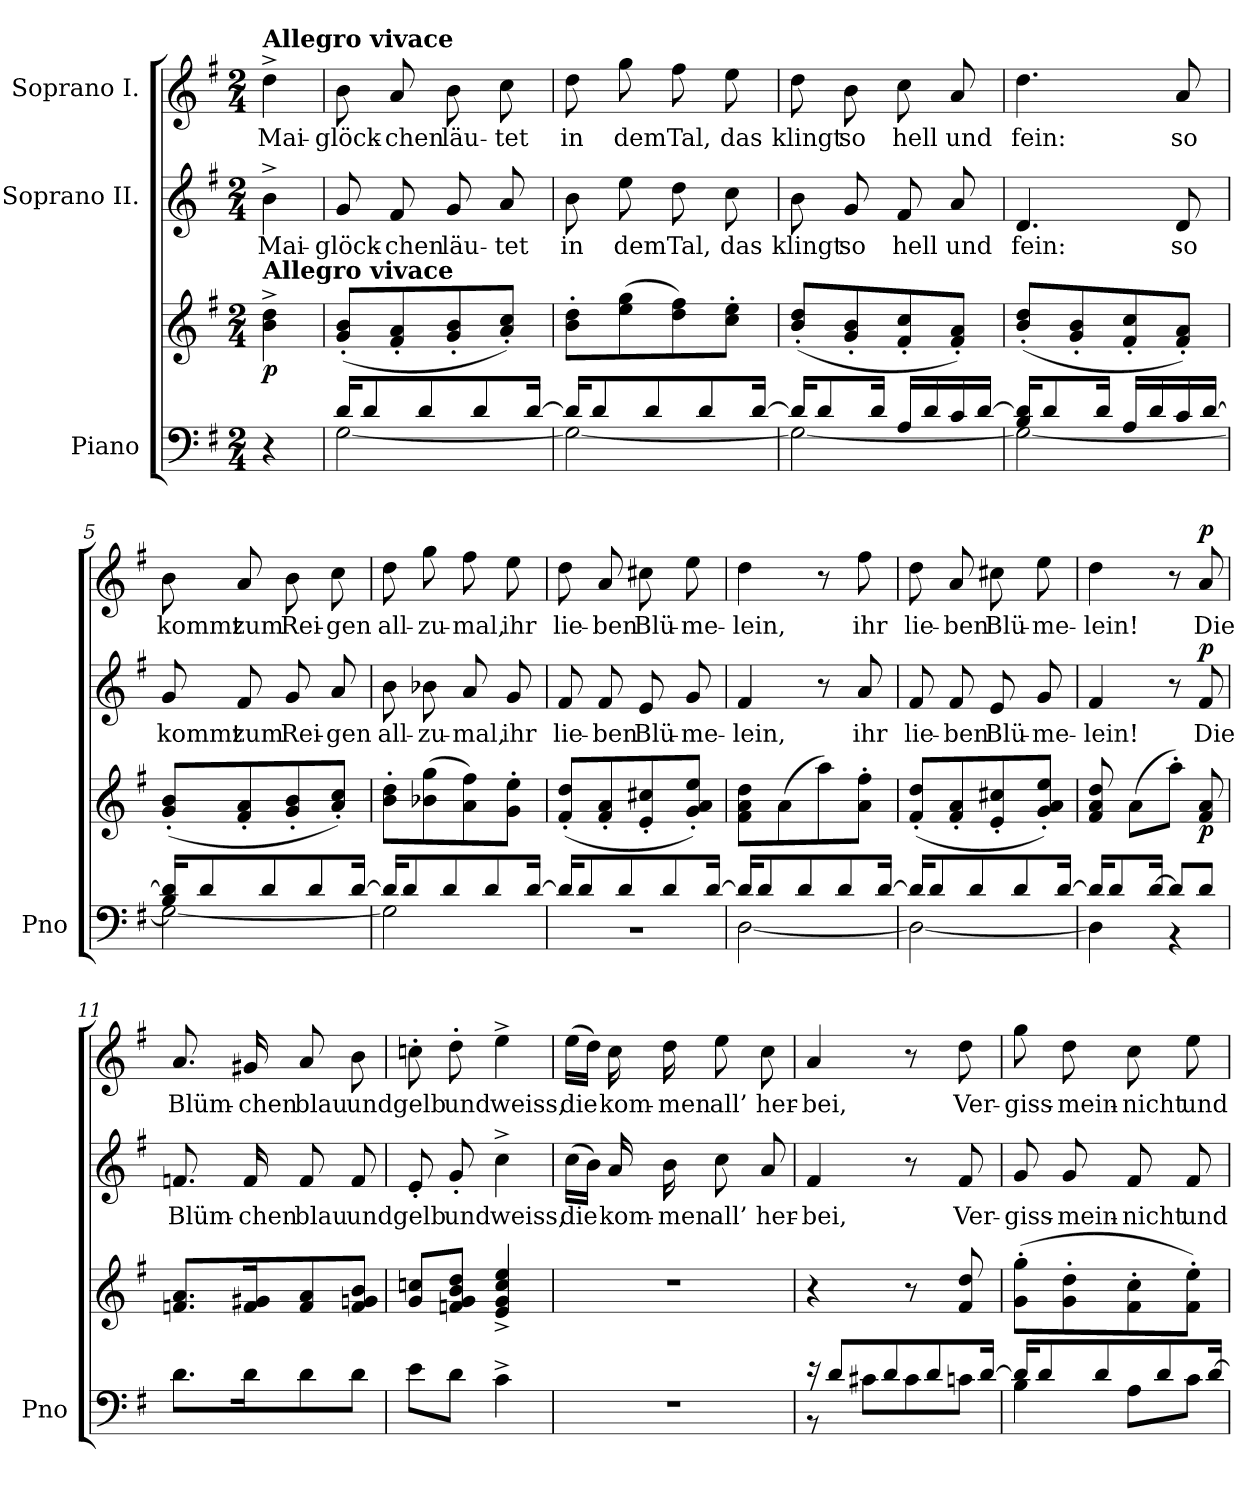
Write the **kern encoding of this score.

**kern	**kern	**dynam	**kern	**text	**dynam	**kern	**text	**dynam
*part3	*part3	*part3	*part2	*part2	*part2	*part1	*part1	*part1
*staff4	*staff3	*staff3/4	*staff2	*staff2	*staff2	*staff1	*staff1	*staff1
*I"Piano	*	*	*I"Soprano II.	*	*	*I"Soprano I.	*	*
*I'Pno	*	*	*	*	*	*	*	*
*clefF4	*clefG2	*	*clefG2	*	*	*clefG2	*	*
*k[f#]	*k[f#]	*	*k[f#]	*	*	*k[f#]	*	*
*M2/4	*M2/4	*	*M2/4	*	*	*M2/4	*	*
=	=	=	=	=	=	=	=	=
!	!	!	!	!	!	!LO:TX:a:B:t=Allegro vivace	!	!
!	!LO:TX:a:B:t=Allegro vivace	!	!	!	!	!	!	!
!	!	!LO:DY:b	!	!LO:LY:b	!	!	!LO:LY:b	!
4r	4b\^ 4dd\^	p	4b^\	Mai-	.	4dd^\	Mai-	.
=1	=1	=1	=1	=1	=1	=1	=1	=1
*^	*	*	*	*	*	*	*	*
!	!	!	!	!	!LO:LY:b	!	!	!LO:LY:b	!
16d/KL	[2G\	(8g/' 8b/'L	.	8g/	-glöck-	.	8b\	-glöck-	.
8d/	.	.	.	.	.	.	.	.	.
!	!	!	!	!	!LO:LY:b	!	!	!LO:LY:b	!
.	.	8f#/' 8a/'	.	8f#/	-chen	.	8a/	-chen	.
8d/	.	.	.	.	.	.	.	.	.
!	!	!	!	!	!LO:LY:b	!	!	!LO:LY:b	!
.	.	8g/' 8b/'	.	8g/	läu-	.	8b\	läu-	.
8d/	.	.	.	.	.	.	.	.	.
!	!	!	!	!	!LO:LY:b	!	!	!LO:LY:b	!
.	.	8a/' 8cc/'J)	.	8a/	-tet	.	8cc\	-tet	.
[16d/Jk	.	.	.	.	.	.	.	.	.
=2	=2	=2	=2	=2	=2	=2	=2	=2	=2
!	!	!	!	!	!LO:LY:b	!	!	!LO:LY:b	!
16d/KL]	2G\_	8b\' 8dd\'L	.	8b\	in	.	8dd\	in	.
8d/	.	.	.	.	.	.	.	.	.
!	!	!	!	!	!LO:LY:b	!	!	!LO:LY:b	!
.	.	(8ee\ 8gg\	.	8ee\	dem	.	8gg\	dem	.
8d/	.	.	.	.	.	.	.	.	.
!	!	!	!	!	!LO:LY:b	!	!	!LO:LY:b	!
.	.	8dd\ 8ff#\)	.	8dd\	Tal,	.	8ff#\	Tal,	.
8d/	.	.	.	.	.	.	.	.	.
!	!	!	!	!	!LO:LY:b	!	!	!LO:LY:b	!
.	.	8cc\' 8ee\'J	.	8cc\	das	.	8ee\	das	.
[16d/Jk	.	.	.	.	.	.	.	.	.
=3	=3	=3	=3	=3	=3	=3	=3	=3	=3
!	!	!	!	!	!LO:LY:b	!	!	!LO:LY:b	!
16d/KL]	2G\_	(8b/' 8dd/'L	.	8b\	klingt	.	8dd\	klingt	.
8d/	.	.	.	.	.	.	.	.	.
!	!	!	!	!	!LO:LY:b	!	!	!LO:LY:b	!
.	.	8g/' 8b/'	.	8g/	so	.	8b\	so	.
16d/Jk	.	.	.	.	.	.	.	.	.
!	!	!	!	!	!LO:LY:b	!	!	!LO:LY:b	!
16A/LL	.	8f#/' 8cc/'	.	8f#/	hell	.	8cc\	hell	.
16d/	.	.	.	.	.	.	.	.	.
!	!	!	!	!	!LO:LY:b	!	!	!LO:LY:b	!
16c/	.	8f#/' 8a/'J)	.	8a/	und	.	8a/	und	.
[16d/JJ	.	.	.	.	.	.	.	.	.
!!LO:LB:g=z
=4	=4	=4	=4	=4	=4	=4	=4	=4	=4
!	!	!	!	!	!LO:LY:b	!	!	!LO:LY:b	!
16B/ 16d/]KL	2G\_	(8b/' 8dd/'L	.	4.d/	fein:	.	4.dd\	fein:	.
8d/	.	.	.	.	.	.	.	.	.
.	.	8g/' 8b/'	.	.	.	.	.	.	.
16d/Jk	.	.	.	.	.	.	.	.	.
16A/LL	.	8f#/' 8cc/'	.	.	.	.	.	.	.
16d/	.	.	.	.	.	.	.	.	.
!	!	!	!	!	!LO:LY:b	!	!	!LO:LY:b	!
16c/	.	8f#/' 8a/'J)	.	8d/	so	.	8a/	so	.
[16d/JJ	.	.	.	.	.	.	.	.	.
=5	=5	=5	=5	=5	=5	=5	=5	=5	=5
!	!	!	!	!	!LO:LY:b	!	!	!LO:LY:b	!
16B/ 16d/]KL	2G\_	(8g/' 8b/'L	.	8g/	kommt	.	8b\	kommt	.
8d/	.	.	.	.	.	.	.	.	.
!	!	!	!	!	!LO:LY:b	!	!	!LO:LY:b	!
.	.	8f#/' 8a/'	.	8f#/	zum	.	8a/	zum	.
8d/	.	.	.	.	.	.	.	.	.
!	!	!	!	!	!LO:LY:b	!	!	!LO:LY:b	!
.	.	8g/' 8b/'	.	8g/	Rei-	.	8b\	Rei-	.
8d/	.	.	.	.	.	.	.	.	.
!	!	!	!	!	!LO:LY:b	!	!	!LO:LY:b	!
.	.	8a/' 8cc/'J)	.	8a/	-gen	.	8cc\	-gen	.
[16d/Jk	.	.	.	.	.	.	.	.	.
=6	=6	=6	=6	=6	=6	=6	=6	=6	=6
!	!	!	!	!	!LO:LY:b	!	!	!LO:LY:b	!
16d/KL]	2G\]	8b\' 8dd\'L	.	8b\	all-	.	8dd\	all-	.
8d/	.	.	.	.	.	.	.	.	.
!	!	!	!	!	!LO:LY:b	!	!	!LO:LY:b	!
.	.	(8b-X\ 8gg\	.	8b-X\	-zu-	.	8gg\	-zu-	.
8d/	.	.	.	.	.	.	.	.	.
!	!	!	!	!	!LO:LY:b	!	!	!LO:LY:b	!
.	.	8a\ 8ff#\)	.	8a/	-mal,	.	8ff#\	-mal,	.
8d/	.	.	.	.	.	.	.	.	.
!	!	!	!	!	!LO:LY:b	!	!	!LO:LY:b	!
.	.	8g\' 8ee\'J	.	8g/	ihr	.	8ee\	ihr	.
[16d/Jk	.	.	.	.	.	.	.	.	.
=7	=7	=7	=7	=7	=7	=7	=7	=7	=7
!	!	!	!	!	!LO:LY:b	!	!	!LO:LY:b	!
16d/KL]	2r	(8f#/' 8dd/'L	.	8f#/	lie-	.	8dd\	lie-	.
8d/	.	.	.	.	.	.	.	.	.
!	!	!	!	!	!LO:LY:b	!	!	!LO:LY:b	!
.	.	8f#/' 8a/'	.	8f#/	-ben	.	8a/	-ben	.
8d/	.	.	.	.	.	.	.	.	.
!	!	!	!	!	!LO:LY:b	!	!	!LO:LY:b	!
.	.	8e/' 8cc#X/'	.	8e/	Blü-	.	8cc#X\	Blü-	.
8d/	.	.	.	.	.	.	.	.	.
!	!	!	!	!	!LO:LY:b	!	!	!LO:LY:b	!
.	.	8g/' 8a/' 8ee/'J)	.	8g/	-me-	.	8ee\	-me-	.
[16d/Jk	.	.	.	.	.	.	.	.	.
!!LO:LB:g=z
=8	=8	=8	=8	=8	=8	=8	=8	=8	=8
!	!	!	!	!	!LO:LY:b	!	!	!LO:LY:b	!
16d/KL]	[2D\	8f#\ 8a\ 8dd\L	.	4f#/	-lein,	.	4dd\	-lein,	.
8d/	.	.	.	.	.	.	.	.	.
.	.	(8a\	.	.	.	.	.	.	.
8d/	.	.	.	.	.	.	.	.	.
.	.	8aa\)	.	8r	.	.	8r	.	.
8d/	.	.	.	.	.	.	.	.	.
!	!	!	!	!	!LO:LY:b	!	!	!LO:LY:b	!
.	.	8a\' 8ff#\'J	.	8a/	ihr	.	8ff#\	ihr	.
[16d/Jk	.	.	.	.	.	.	.	.	.
=9	=9	=9	=9	=9	=9	=9	=9	=9	=9
!	!	!	!	!	!LO:LY:b	!	!	!LO:LY:b	!
16d/KL]	2D\_	(8f#/' 8dd/'L	.	8f#/	lie-	.	8dd\	lie-	.
8d/	.	.	.	.	.	.	.	.	.
!	!	!	!	!	!LO:LY:b	!	!	!LO:LY:b	!
.	.	8f#/' 8a/'	.	8f#/	-ben	.	8a/	-ben	.
8d/	.	.	.	.	.	.	.	.	.
!	!	!	!	!	!LO:LY:b	!	!	!LO:LY:b	!
.	.	8e/' 8cc#X/'	.	8e/	Blü-	.	8cc#X\	Blü-	.
8d/	.	.	.	.	.	.	.	.	.
!	!	!	!	!	!LO:LY:b	!	!	!LO:LY:b	!
.	.	8g/' 8a/' 8ee/'J)	.	8g/	-me-	.	8ee\	-me-	.
[16d/Jk	.	.	.	.	.	.	.	.	.
=10	=10	=10	=10	=10	=10	=10	=10	=10	=10
!	!	!	!	!	!LO:LY:b	!	!	!LO:LY:b	!
16d/KL]	4D\]	8f#/ 8a/ 8dd/	.	4f#/	-lein!	.	4dd\	-lein!	.
8d/	.	.	.	.	.	.	.	.	.
.	.	(8a\L	.	.	.	.	.	.	.
[16d/Jk	.	.	.	.	.	.	.	.	.
8d/L]	4r	8aa'\J)	.	8r	.	.	8r	.	.
!	!	!	!LO:DY:b	!	!LO:LY:b	!LO:DY:a	!	!LO:LY:b	!LO:DY:a
8d/J	.	8f#/ 8a/	p	8f#/	Die	p	8a/	Die	p
*v	*v	*	*	*	*	*	*	*	*
=11	=11	=11	=11	=11	=11	=11	=11	=11
!	!	!	!	!LO:LY:b	!	!	!LO:LY:b	!
8.d\L	8.fn/ 8.a/L	.	8.fn/	Blüm-	.	8.a/	Blüm-	.
!	!	!	!	!LO:LY:b	!	!	!LO:LY:b	!
16d\K	16f/ 16g#X/K	.	16f/	-chen	.	16g#X/	-chen	.
!	!	!	!	!LO:LY:b	!	!	!LO:LY:b	!
8d\	8f/ 8a/	.	8f/	blau	.	8a/	blau	.
!	!	!	!	!LO:LY:b	!	!	!LO:LY:b	!
8d\J	8f/ 8gn/ 8b/J	.	8f/	und	.	8b\	und	.
!!LO:PB:g=z
=12	=12	=12	=12	=12	=12	=12	=12	=12
!	!	!	!	!LO:LY:b	!	!	!LO:LY:b	!
8e\L	8g/ 8ccn/L	.	8e'/	gelb	.	8ccn'\	gelb	.
!	!	!	!	!LO:LY:b	!	!	!LO:LY:b	!
8d\J	8fn/ 8g/ 8b/ 8dd/J	.	8g'/	und	.	8dd'\	und	.
!	!	!	!	!LO:LY:b	!	!	!LO:LY:b	!
4c^\	4e/^ 4g/^ 4cc/^ 4ee/^	.	4cc^\	weiss,	.	4ee^\	weiss,	.
=13	=13	=13	=13	=13	=13	=13	=13	=13
!	!	!	!	!LO:LY:b	!	!	!LO:LY:b	!
2r	2r	.	(16cc\LL	die	.	(16ee\LL	die	.
.	.	.	16b\JJ)	.	.	16dd\JJ)	.	.
!	!	!	!	!LO:LY:b	!	!	!LO:LY:b	!
.	.	.	16a/	kom-	.	16cc\	kom-	.
!	!	!	!	!LO:LY:b	!	!	!LO:LY:b	!
.	.	.	16b\	-men	.	16dd\	-men	.
!	!	!	!	!LO:LY:b	!	!	!LO:LY:b	!
.	.	.	8cc\	all’	.	8ee\	all’	.
!	!	!	!	!LO:LY:b	!	!	!LO:LY:b	!
.	.	.	8a/	her-	.	8cc\	her-	.
=14	=14	=14	=14	=14	=14	=14	=14	=14
*^	*	*	*	*	*	*	*	*
!	!	!	!	!	!LO:LY:b	!	!	!LO:LY:b	!
16r	8r	4r	.	4f#/	-bei,	.	4a/	-bei,	.
8d/L	.	.	.	.	.	.	.	.	.
.	8c#X\L	.	.	.	.	.	.	.	.
8d/	.	.	.	.	.	.	.	.	.
.	8c#\	8r	.	8r	.	.	8r	.	.
8d/	.	.	.	.	.	.	.	.	.
!	!	!	!	!	!LO:LY:b	!	!	!LO:LY:b	!
.	8cn\J	8f#/ 8dd/	.	8f#/	Ver-	.	8dd\	Ver-	.
[16d/Jk	.	.	.	.	.	.	.	.	.
=15	=15	=15	=15	=15	=15	=15	=15	=15	=15
!	!	!	!	!	!LO:LY:b	!	!	!LO:LY:b	!
16d/KL]	4B\	(8g\' 8gg\'L	.	8g/	-giss-	.	8gg\	-giss-	.
8d/	.	.	.	.	.	.	.	.	.
!	!	!	!	!	!LO:LY:b	!	!	!LO:LY:b	!
.	.	8g\' 8dd\'	.	8g/	-mein-	.	8dd\	-mein-	.
8d/	.	.	.	.	.	.	.	.	.
!	!	!	!	!	!LO:LY:b	!	!	!LO:LY:b	!
.	8A\L	8f#\' 8cc\'	.	8f#/	-nicht	.	8cc\	-nicht	.
8d/	.	.	.	.	.	.	.	.	.
!	!	!	!	!	!LO:LY:b	!	!	!LO:LY:b	!
.	8c\J	8f#\' 8ee\'J)	.	8f#/	und	.	8ee\	und	.
[16d/Jk	.	.	.	.	.	.	.	.	.
*v	*v	*	*	*	*	*	*	*	*
=	=	=	=	=	=	=	=	=
*-	*-	*-	*-	*-	*-	*-	*-	*-
